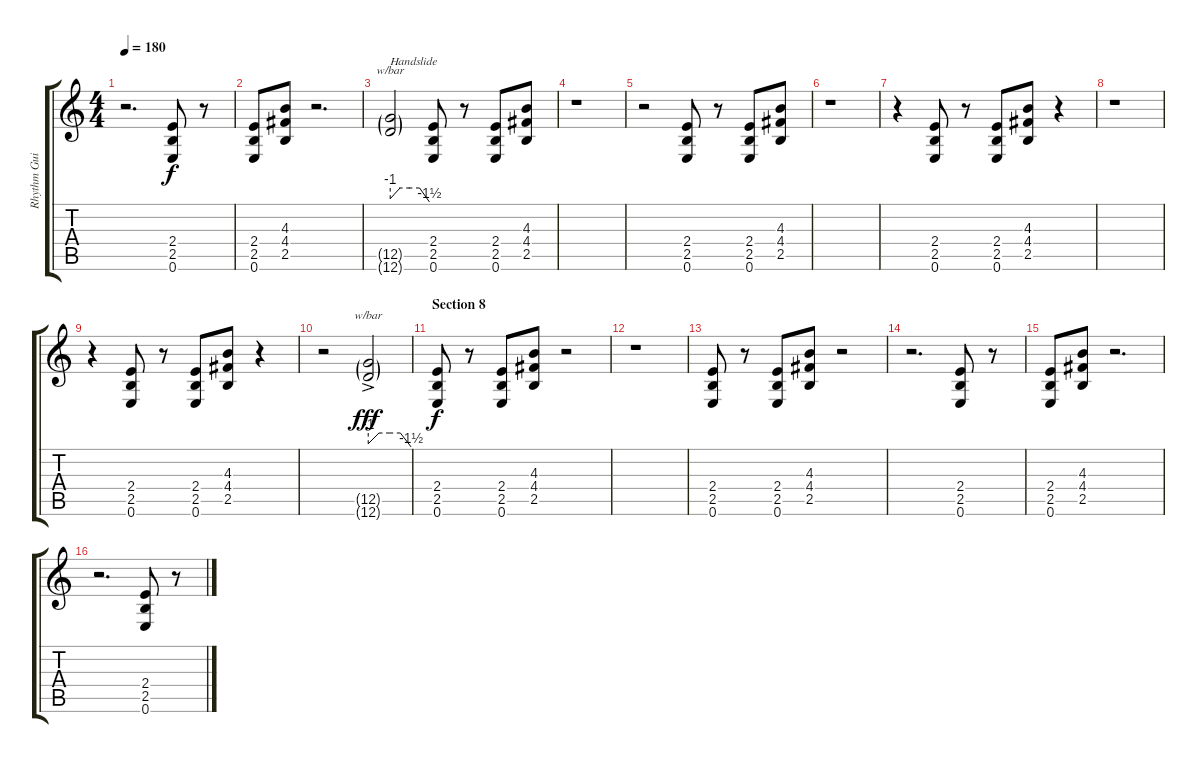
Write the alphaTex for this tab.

\track ("Rhythm Guitar" "Rhythm Gui") {instrument distortionguitar}
\staff {score tabs}
\tuning (E4 B3 G3 D3 A2 E2) {hide}
\ts (4 4)
\tempo 180
\clef g2
\ks c
r.2{d dy f} (2.4 2.5 0.6).8 r.8 |
(2.4 2.5 0.6).8 (4.3 4.4 2.5).8 r.2{d} |
(12.5{g} 12.6{g}).2{tbe (custom default 0 -4 15 0 30 0 45 0 60 -6) txt "Handslide"} (2.4 2.5 0.6).8 r.8 (2.4 2.5 0.6).8 (4.3 4.4 2.5).8 |
r.1 |
r.2 (2.4 2.5 0.6).8 r.8 (2.4 2.5 0.6).8 (4.3 4.4 2.5).8 |
r.1 |
r.4 (2.4 2.5 0.6).8 r.8 (2.4 2.5 0.6).8 (4.3 4.4 2.5).8 r.4 |
r.1 |
r.4 (2.4 2.5 0.6).8 r.8 (2.4 2.5 0.6).8 (4.3 4.4 2.5).8 r.4 |
r.2 (12.5{g ac} 12.6{g ac}).2{tbe (custom default 0 -4 15 0 30 0 45 0 60 -6) dy fff} |
\section ("" "Section 8")
(2.4 2.5 0.6).8{dy f} r.8 (2.4 2.5 0.6).8 (4.3 4.4 2.5).8 r.2 |
r.1 |
(2.4 2.5 0.6).8 r.8 (2.4 2.5 0.6).8 (4.3 4.4 2.5).8 r.2 |
r.2{d} (2.4 2.5 0.6).8 r.8 |
(2.4 2.5 0.6).8 (4.3 4.4 2.5).8 r.2{d} |
r.2{d} (2.4 2.5 0.6).8 r.8
